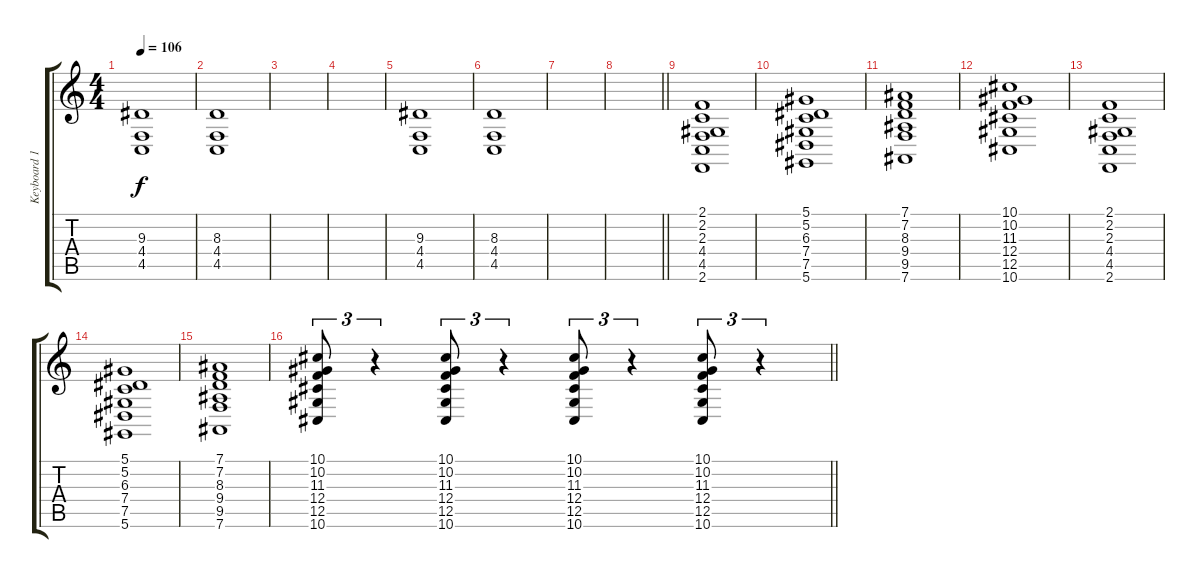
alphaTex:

\track ("Keyboard 1" "Keyboard 1") {instrument synthstrings1}
\staff {score tabs}
\tuning (Eb4 Bb3 Gb3 Db3 Ab2 Eb2) {hide}
\ts (4 4)
\tempo 106
\clef g2
\ks c
(9.3 4.4 4.5).1{dy f} |
(8.3 4.4 4.5).1 |
|
|
(9.3 4.4 4.5).1 |
(8.3 4.4 4.5).1 |
|
\barLineRight lightlight
|
\section ("" "")
(2.1 2.2 2.3 4.4 4.5 2.6).1 |
(5.1 5.2 6.3 7.4 7.5 5.6).1 |
(7.1 7.2 8.3 9.4 9.5 7.6).1 |
(10.1 10.2 11.3 12.4 12.5 10.6).1 |
(2.1 2.2 2.3 4.4 4.5 2.6).1 |
(5.1 5.2 6.3 7.4 7.5 5.6).1 |
(7.1 7.2 8.3 9.4 9.5 7.6).1 |
\barLineRight lightlight
(10.1 10.2 11.3 12.4 12.5 10.6).8{tu (3 2)} r.4{tu (3 2)} (10.1 10.2 11.3 12.4 12.5 10.6).8{tu (3 2)} r.4{tu (3 2)} (10.1 10.2 11.3 12.4 12.5 10.6).8{tu (3 2)} r.4{tu (3 2)} (10.1 10.2 11.3 12.4 12.5 10.6).8{tu (3 2)} r.4{tu (3 2)}
